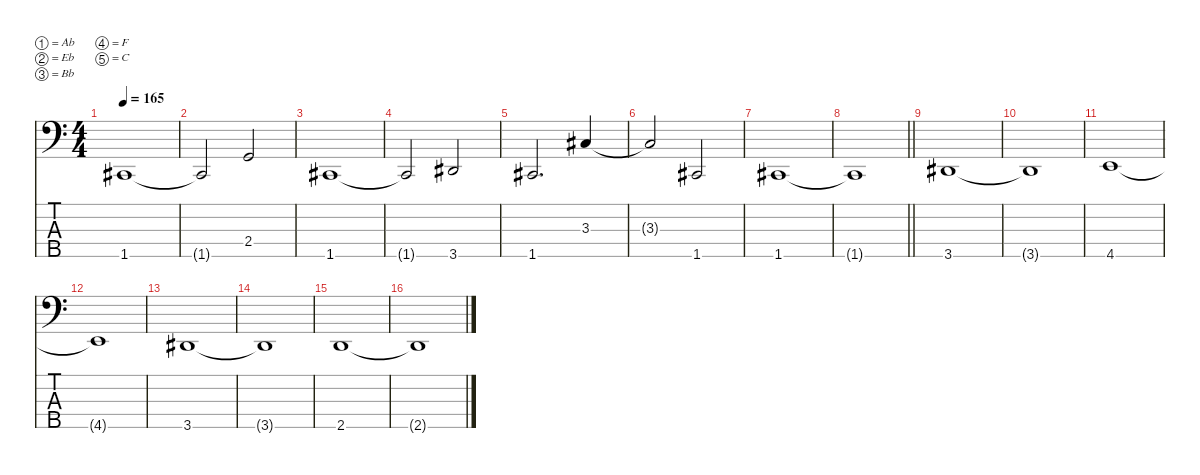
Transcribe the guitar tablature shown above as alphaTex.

\defaultSystemsLayout 4
\hideDynamics
\bracketExtendMode nobrackets
\singleTrackTrackNamePolicy hidden
\multiTrackTrackNamePolicy hidden
\firstSystemTrackNameMode fullname
\firstSystemTrackNameOrientation horizontal
\otherSystemsTrackNameOrientation horizontal
\track ("John Harder (Bass Guitar)" "fl.bs.") {instrument fretlessbass}
\staff {score tabs}
\tuning (Ab2 Eb2 Bb1 F1 C1)
\ts (4 4)
\tempo 165
\clef f4
\ks c
1.5{acc #}.1{dy f beam Up} |
1.5{t acc #}.2{beam Up} 2.4.2{beam Up} |
1.5{acc #}.1{beam Up} |
1.5{t acc #}.2{beam Up} 3.5{acc #}.2{beam Up} |
1.5{acc #}.2{d beam Up} 3.3{acc #}.4{beam Up} |
3.3{t acc #}.2{beam Up} 1.5{acc #}.2{beam Up} |
1.5{acc #}.1{beam Up} |
\barLineRight lightlight
1.5{t acc #}.1{beam Up} |
3.5{acc #}.1{beam Up} |
3.5{t acc #}.1{beam Up} |
4.5.1{beam Up} |
4.5{t}.1{beam Up} |
3.5{acc #}.1{beam Up} |
3.5{t acc #}.1{beam Up} |
2.5.1{beam Up} |
2.5{t}.1{beam Up}
